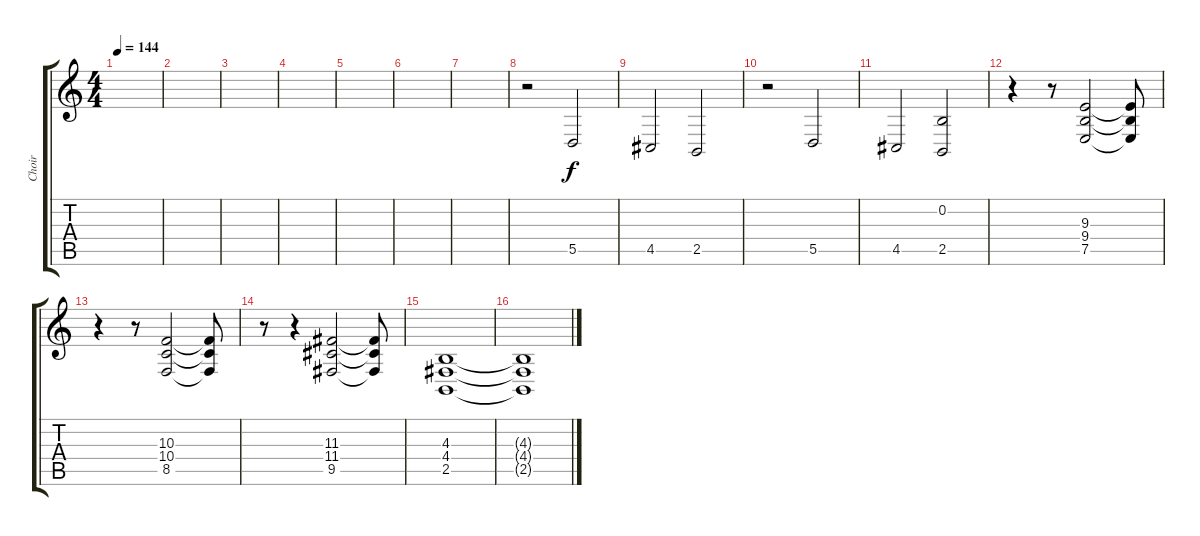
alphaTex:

\track ("Choir" "Choir") {instrument brasssection}
\staff {score tabs}
\tuning (E4 B3 G3 D3 A2 E2) {hide}
\ts (4 4)
\tempo 144
\clef g2
\ks c
|
|
|
|
|
|
|
r.2 5.5.2 |
4.5.2 2.5.2 |
r.2 5.5.2 |
4.5.2 (0.2 2.5).2 |
r.4 r.8 (9.3 9.4 7.5).2 (9.3{t} 9.4{t} 7.5{t}).8 |
r.4 r.8 (10.3 10.4 8.5).2 (10.3{t} 10.4{t} 8.5{t}).8 |
r.8 r.4 (11.3 11.4 9.5).2 (11.3{t} 11.4{t} 9.5{t}).8 |
(4.3 4.4 2.5).1 |
(4.3{t} 4.4{t} 2.5{t}).1
